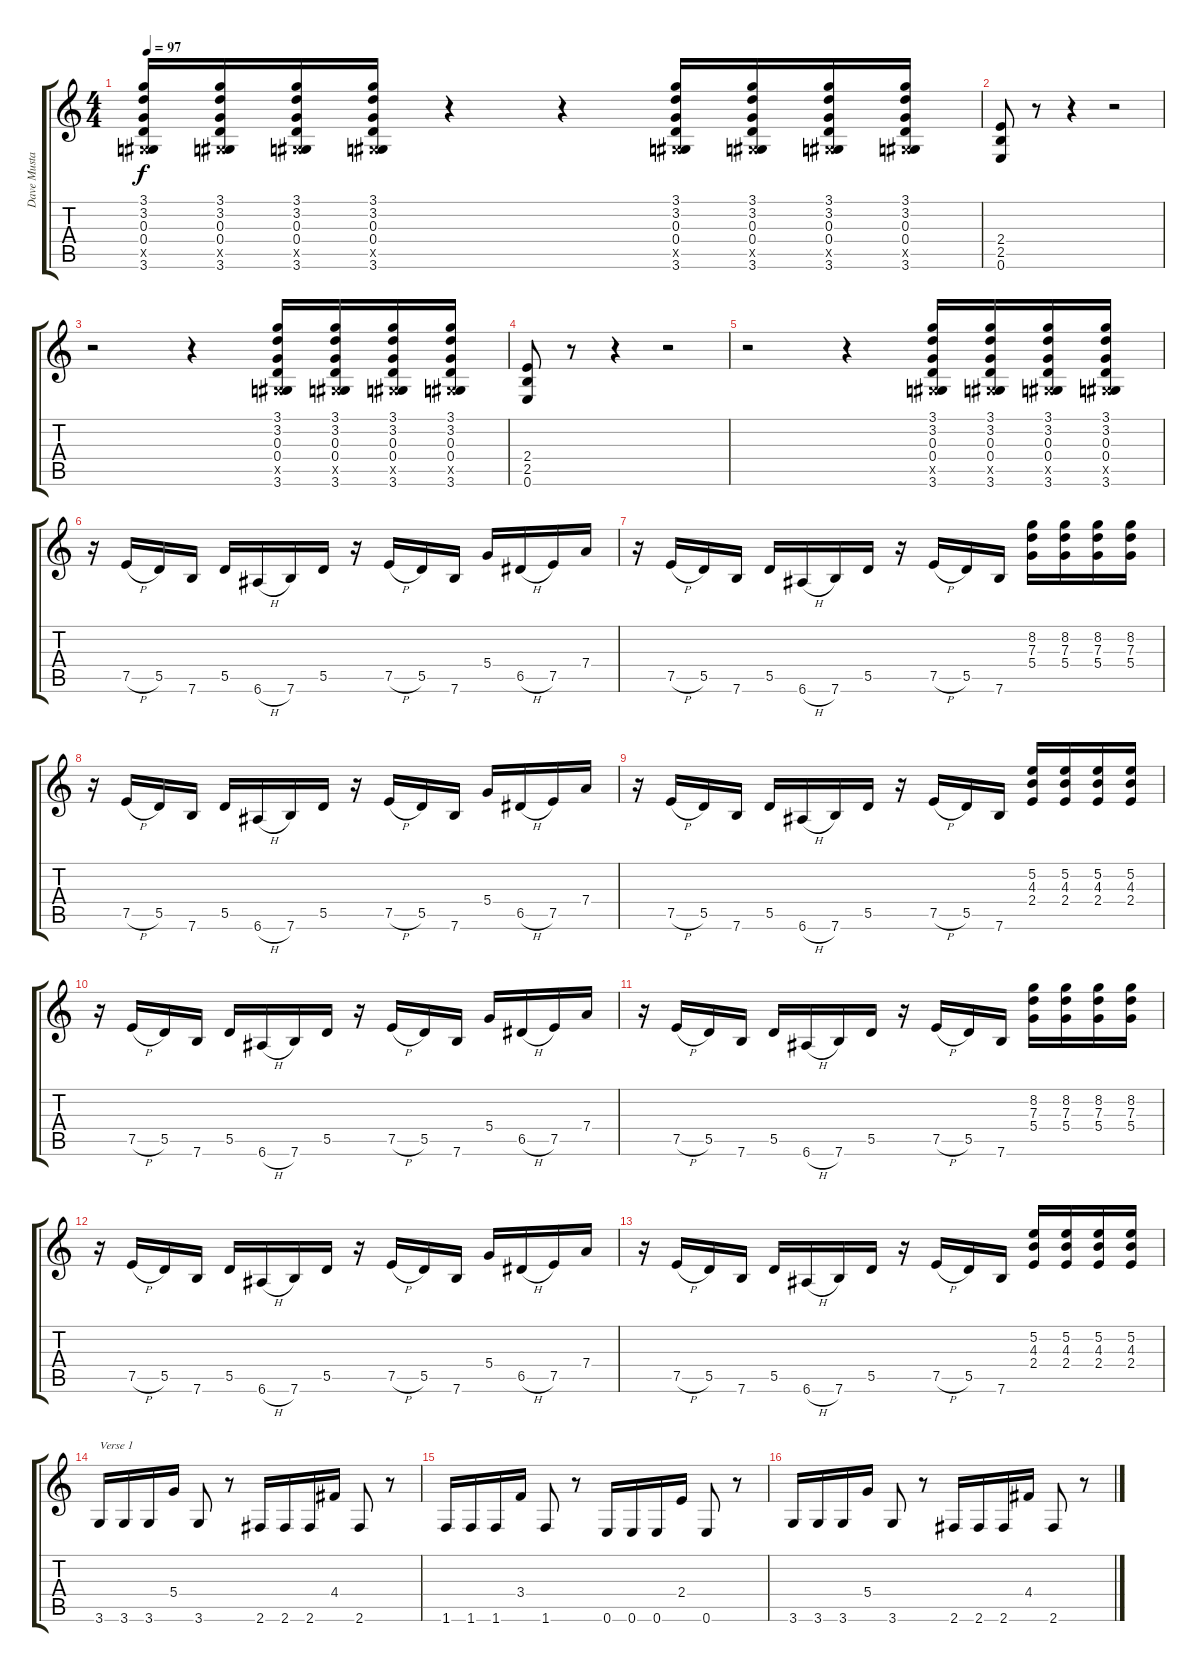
\track ("Dave Mustaine" "Dave Musta") {instrument distortionguitar}
\staff {score tabs}
\tuning (E4 B3 G3 D3 A2 E2) {hide}
\ts (4 4)
\tempo 97
\clef g2
\ks c
(3.1 3.2 0.3 0.4 -1.5{x} 3.6).16{dy f instrument distortionguitar} (3.1 3.2 0.3 0.4 -1.5{x} 3.6).16 (3.1 3.2 0.3 0.4 -1.5{x} 3.6).16 (3.1 3.2 0.3 0.4 -1.5{x} 3.6).16 r.4 r.4 (3.1 3.2 0.3 0.4 -1.5{x} 3.6).16 (3.1 3.2 0.3 0.4 -1.5{x} 3.6).16 (3.1 3.2 0.3 0.4 -1.5{x} 3.6).16 (3.1 3.2 0.3 0.4 -1.5{x} 3.6).16 |
(2.4 2.5 0.6).8 r.8 r.4 r.2 |
r.2 r.4 (3.1 3.2 0.3 0.4 -1.5{x} 3.6).16 (3.1 3.2 0.3 0.4 -1.5{x} 3.6).16 (3.1 3.2 0.3 0.4 -1.5{x} 3.6).16 (3.1 3.2 0.3 0.4 -1.5{x} 3.6).16 |
(2.4 2.5 0.6).8 r.8 r.4 r.2 |
r.2 r.4 (3.1 3.2 0.3 0.4 -1.5{x} 3.6).16 (3.1 3.2 0.3 0.4 -1.5{x} 3.6).16 (3.1 3.2 0.3 0.4 -1.5{x} 3.6).16 (3.1 3.2 0.3 0.4 -1.5{x} 3.6).16 |
r.16 7.5{h}.16 5.5.16 7.6.16 5.5.16 6.6{h}.16 7.6.16 5.5.16 r.16 7.5{h}.16 5.5.16 7.6.16 5.4.16 6.5{h}.16 7.5.16 7.4.16 |
r.16 7.5{h}.16 5.5.16 7.6.16 5.5.16 6.6{h}.16 7.6.16 5.5.16 r.16 7.5{h}.16 5.5.16 7.6.16 (8.2 7.3 5.4).16 (8.2 7.3 5.4).16 (8.2 7.3 5.4).16 (8.2 7.3 5.4).16 |
r.16 7.5{h}.16 5.5.16 7.6.16 5.5.16 6.6{h}.16 7.6.16 5.5.16 r.16 7.5{h}.16 5.5.16 7.6.16 5.4.16 6.5{h}.16 7.5.16 7.4.16 |
r.16 7.5{h}.16 5.5.16 7.6.16 5.5.16 6.6{h}.16 7.6.16 5.5.16 r.16 7.5{h}.16 5.5.16 7.6.16 (5.2 4.3 2.4).16 (5.2 4.3 2.4).16 (5.2 4.3 2.4).16 (5.2 4.3 2.4).16 |
r.16 7.5{h}.16 5.5.16 7.6.16 5.5.16 6.6{h}.16 7.6.16 5.5.16 r.16 7.5{h}.16 5.5.16 7.6.16 5.4.16 6.5{h}.16 7.5.16 7.4.16 |
r.16 7.5{h}.16 5.5.16 7.6.16 5.5.16 6.6{h}.16 7.6.16 5.5.16 r.16 7.5{h}.16 5.5.16 7.6.16 (8.2 7.3 5.4).16 (8.2 7.3 5.4).16 (8.2 7.3 5.4).16 (8.2 7.3 5.4).16 |
r.16 7.5{h}.16 5.5.16 7.6.16 5.5.16 6.6{h}.16 7.6.16 5.5.16 r.16 7.5{h}.16 5.5.16 7.6.16 5.4.16 6.5{h}.16 7.5.16 7.4.16 |
r.16 7.5{h}.16 5.5.16 7.6.16 5.5.16 6.6{h}.16 7.6.16 5.5.16 r.16 7.5{h}.16 5.5.16 7.6.16 (5.2 4.3 2.4).16 (5.2 4.3 2.4).16 (5.2 4.3 2.4).16 (5.2 4.3 2.4).16 |
3.6.16{txt "Verse 1"} 3.6.16 3.6.16 5.4.16 3.6.8 r.8 2.6.16 2.6.16 2.6.16 4.4.16 2.6.8 r.8 |
1.6.16 1.6.16 1.6.16 3.4.16 1.6.8 r.8 0.6.16 0.6.16 0.6.16 2.4.16 0.6.8 r.8 |
3.6.16 3.6.16 3.6.16 5.4.16 3.6.8 r.8 2.6.16 2.6.16 2.6.16 4.4.16 2.6.8 r.8
